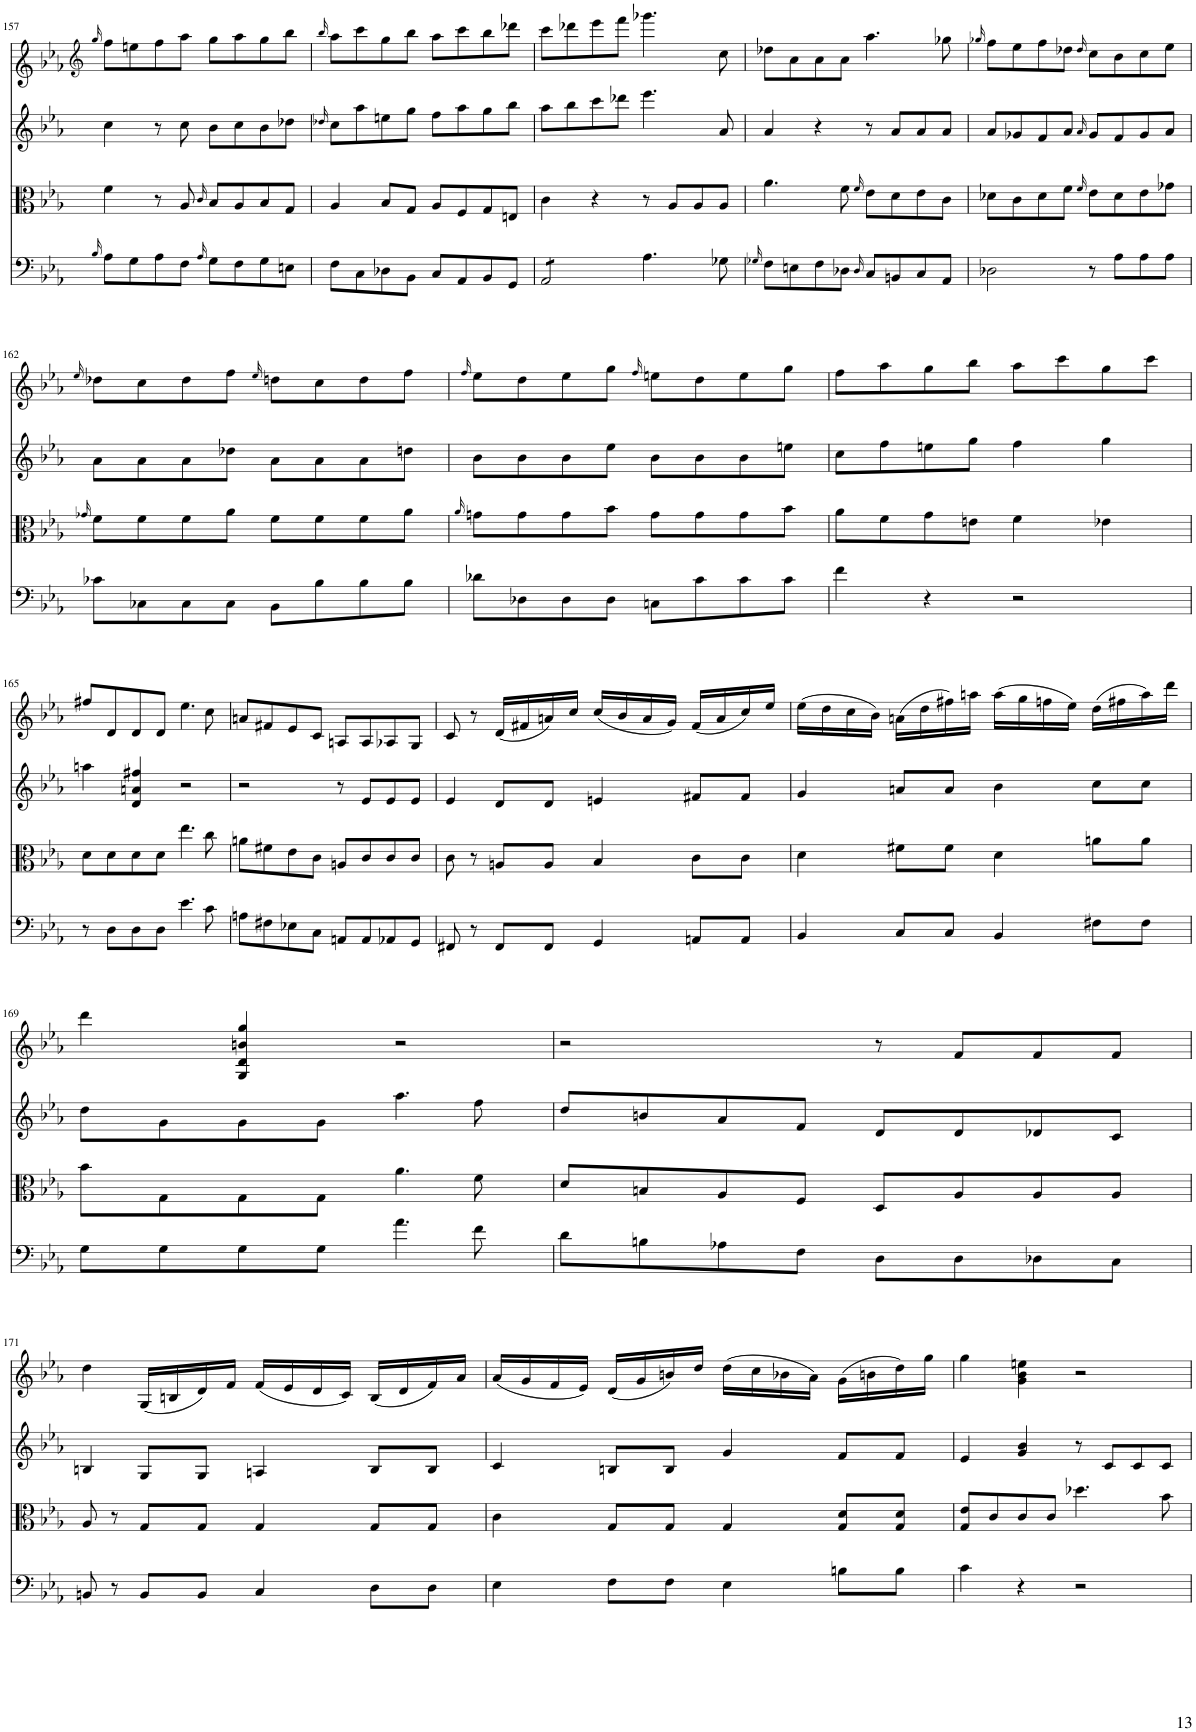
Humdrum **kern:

**kern	**kern	**kern	**kern
*part4	*part3	*part2	*part1
*staff4	*staff3	*staff2	*staff1
*I"Piano	*I"Piano	*I"Piano	*I"Piano
*I'Pno	*I'Pno	*I'Pno	*I'Pno
!!LO:PB:g=z
*clefF4	*clefC3	*clefG2	*clefG2
*k[b-e-a-]	*k[b-e-a-]	*k[b-e-a-]	*k[b-e-a-]
*M4/4	*M4/4	*M4/4	*M4/4
*met(c)	*met(c)	*met(c)	*met(c)
=157	=157	=157	=157
16qB-/	.	.	16qgg/
8A-\L	4f\	4cc\	8ff\L
8G\	.	.	8een\
8A-\	8r	8r	8ff\
8F\J	8A-/	8cc\	8aa-\J
16qA-/	16qc/	.	.
8G\L	8B-/L	8b-\L	8gg\L
8F\	8A-/	8cc\	8aa-\
8G\	8B-/	8b-\	8gg\
8En\J	8G/J	8dd-X\J	8bb-\J
=158	=158	=158	=158
.	.	16qdd-X/	16qbb-/
8F\L	4A-/	8cc\L	8aa-\L
8C\	.	8aa-\	8ccc\
8D-X\	8B-/L	8een\	8gg\
8BB-\J	8G/J	8gg\J	8bb-\J
8C/L	8A-/L	8ff\L	8aa-\L
8AA-/	8F/	8aa-\	8ccc\
8BB-/	8G/	8gg\	8bb-\
8GG/J	8En/J	8bb-\J	8ddd-X\J
=159	=159	=159	=159
*tremolo	*	*	*
8AA-/L	4c\	8aa-\L	8ccc\L
8AA-/	.	8bb-\	8ddd-X\
8AA-/	4r	8ccc\	8eee-\
8AA-/J	.	8ddd-X\J	8fff\J
*Xtremolo	*	*	*
4.A-\	8r	4.eee-\	4.ggg-X\
.	8A-/L	.	.
.	8A-/	.	.
8G-X\	8A-/J	8a-/	8cc\
=160	=160	=160	=160
16qG-X/	.	.	.
8F\L	4.a-\	4a-/	8dd-X\L
8En\	.	.	8a-\
8F\	.	4r	8a-\
8D-X\J	8f\	.	8a-\J
16qD-/	16qf/	.	.
8C/L	8e-\L	8r	4.aa-\
8BBn/	8d\	8a-/L	.
8C/	8e-\	8a-/	.
8AA-/J	8c\J	8a-/J	8gg-X\
=161	=161	=161	=161
.	.	.	16qgg-X/
2D-X\	8d-X\L	8a-/L	8ff\L
.	8c\	8g-X/	8ee-\
.	8d-\	8f/	8ff\
.	8f\J	8a-/J	8dd-X\J
.	16qf/	16qa-/	16qdd-/
8r	8e-\L	8g-/L	8cc\L
8A-\L	8d-\	8f/	8b-\
8A-\	8e-\	8g-/	8cc\
8A-\J	8g-X\J	8a-/J	8ee-\J
!!LO:LB:g=z
=162	=162	=162	=162
.	16qg-X/	.	16qee-/
8c-X\L	8f\L	8a-\L	8dd-X\L
8C-X\	8f\	8a-\	8cc\
8C-\	8f\	8a-\	8dd-\
8C-\J	8a-\J	8dd-X\J	8ff\J
.	.	.	16qee-/
8BB-\L	8f\L	8a-\L	8ddn\L
8B-\	8f\	8a-\	8cc\
8B-\	8f\	8a-\	8dd\
8B-\J	8a-\J	8ddn\J	8ff\J
=163	=163	=163	=163
.	16qa-/	.	16qff/
8d-X\L	8gn\L	8b-\L	8ee-\L
8D-X\	8g\	8b-\	8dd\
8D-\	8g\	8b-\	8ee-\
8D-\J	8b-\J	8ee-\J	8gg\J
.	.	.	16qff/
8Cn\L	8g\L	8b-\L	8een\L
8c\	8g\	8b-\	8dd\
8c\	8g\	8b-\	8ee\
8c\J	8b-\J	8een\J	8gg\J
=164	=164	=164	=164
4f\	8a-\L	8cc\L	8ff\L
.	8f\	8ff\	8aa-\
4r	8g\	8een\	8gg\
.	8en\J	8gg\J	8bb-\J
2r	4f\	4ff\	8aa-\L
.	.	.	8ccc\
.	4e-X\	4gg\	8gg\
.	.	.	8ccc\J
!!LO:LB:g=z
=165	=165	=165	=165
8r	8d\L	4aan\	8ff#X/L
8D\L	8d\	.	8d/
8D\	8d\	4d/ 4an/ 4ff#X/	8d/
8D\J	8d\J	.	8d/J
4.e-\	4.ee-\	2r	4.ee-\
8c\	8cc\	.	8cc\
=166	=166	=166	=166
8An\L	8an\L	2r	8an/L
8F#X\	8f#X\	.	8f#X/
8E-X\	8e-\	.	8e-/
8C\J	8c\J	.	8c/J
8AAn/L	8An/L	8r	8An/L
8AA/	8c/	8e-/L	8A/
8AA-X/	8c/	8e-/	8A-X/
8GG/J	8c/J	8e-/J	8G/J
=167	=167	=167	=167
8FF#X/	8c\	4e-/	8c/
8r	8r	.	8r
8FF#/L	8An/L	8d/L	(16d/LL
.	.	.	16f#X/
8FF#/J	8A/J	8d/J	16an/)
.	.	.	16cc/JJ
4GG/	4B-/	4en/	(16cc/LL
.	.	.	16b-/
.	.	.	16a/
.	.	.	16g/JJ)
8AAn/L	8c\L	8f#X/L	(16f#/LL
.	.	.	16a/
8AA/J	8c\J	8f#/J	16cc/)
.	.	.	16ee-/JJ
=168	=168	=168	=168
4BB-/	4d\	4g/	(16ee-\LL
.	.	.	16dd\
.	.	.	16cc\
.	.	.	16b-\JJ)
8C/L	8f#X\L	8an/L	(16an\LL
.	.	.	16dd\
8C/J	8f#\J	8a/J	16ff#X\)
.	.	.	16aan\JJ
4BB-/	4d\	4b-\	(16aa\LL
.	.	.	16gg\
.	.	.	16ffn\
.	.	.	16ee-\JJ)
8F#X\L	8an\L	8cc\L	(16dd\LL
.	.	.	16ff#X\
8F#\J	8a\J	8cc\J	16aa\)
.	.	.	16ddd\JJ
!!LO:LB:g=z
=169	=169	=169	=169
8G\L	8b-\L	8dd\L	4ddd\
8G\	8G\	8g\	.
8G\	8G\	8g\	4G/ 4d/ 4bn/ 4gg/
8G\J	8G\J	8g\J	.
4.a-\	4.a-\	4.aa-\	2r
8f\	8f\	8ff\	.
=170	=170	=170	=170
8d\L	8d/L	8dd/L	2r
8Bn\	8Bn/	8bn/	.
8A-X\	8A-/	8a-/	.
8F\J	8F/J	8f/J	.
8D\L	8D/L	8d/L	8r
8D\	8A-/	8d/	8f/L
8D-X\	8A-/	8d-X/	8f/
8C\J	8A-/J	8c/J	8f/J
!!LO:LB:g=z
=171	=171	=171	=171
8BBn/	8A-/	4Bn/	4dd\
8r	8r	.	.
8BB/L	8G/L	8G/L	(16G/LL
.	.	.	16Bn/
8BB/J	8G/J	8G/J	16d/)
.	.	.	16f/JJ
4C/	4G/	4An/	(16f/LL
.	.	.	16e-/
.	.	.	16d/
.	.	.	16c/JJ)
8D\L	8G/L	8B/L	(16B/LL
.	.	.	16d/
8D\J	8G/J	8B/J	16f/)
.	.	.	16a-/JJ
=172	=172	=172	=172
4E-\	4c\	4c/	(16a-/LL
.	.	.	16g/
.	.	.	16f/
.	.	.	16e-/JJ)
8F\L	8G/L	8Bn/L	(16d/LL
.	.	.	16g/
8F\J	8G/J	8B/J	16bn/)
.	.	.	16dd/JJ
4E-\	4G/	4g/	(16dd\LL
.	.	.	16cc\
.	.	.	16b-X\
.	.	.	16a-\JJ)
8Bn\L	8G/ 8d/L	8f/L	(16g\LL
.	.	.	16bn\
8B\J	8G/ 8d/J	8f/J	16dd\)
.	.	.	16gg\JJ
=173	=173	=173	=173
4c\	8G/ 8e-/L	4e-/	4gg\
.	8c/	.	.
4r	8c/	4g/ 4b-/	4g\ 4b-\ 4een\
.	8c/J	.	.
2r	4.dd-X\	8r	2r
.	.	8c/L	.
.	.	8c/	.
.	8b-\	8c/J	.
=	=	=	=
*-	*-	*-	*-
